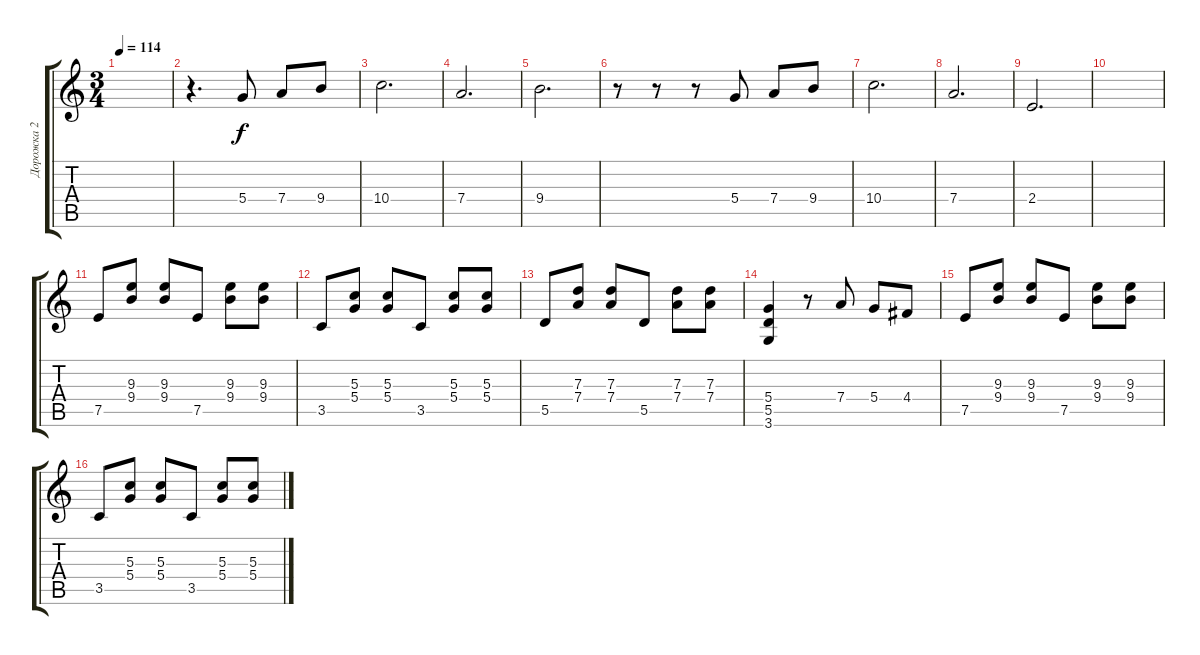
\track ("Дорожка 2" "Дорожка 2") {instrument acousticguitarnylon}
\staff {score tabs}
\tuning (E4 B3 G3 D3 A2 E2) {hide}
\ts (3 4)
\tempo 114
\clef g2
\ks c
|
r.4{d} 5.4.8 7.4.8 9.4.8 |
10.4.2{d} |
7.4.2{d} |
9.4.2{d} |
r.8 r.8 r.8 5.4.8 7.4.8 9.4.8 |
10.4.2{d} |
7.4.2{d} |
2.4.2{d} |
|
7.5.8 (9.3 9.4).8 (9.3 9.4).8 7.5.8 (9.3 9.4).8 (9.3 9.4).8 |
3.5.8 (5.3 5.4).8 (5.3 5.4).8 3.5.8 (5.3 5.4).8 (5.3 5.4).8 |
5.5.8 (7.3 7.4).8 (7.3 7.4).8 5.5.8 (7.3 7.4).8 (7.3 7.4).8 |
(5.4 5.5 3.6).4 r.8 7.4.8 5.4.8 4.4.8 |
7.5.8 (9.3 9.4).8 (9.3 9.4).8 7.5.8 (9.3 9.4).8 (9.3 9.4).8 |
3.5.8 (5.3 5.4).8 (5.3 5.4).8 3.5.8 (5.3 5.4).8 (5.3 5.4).8
